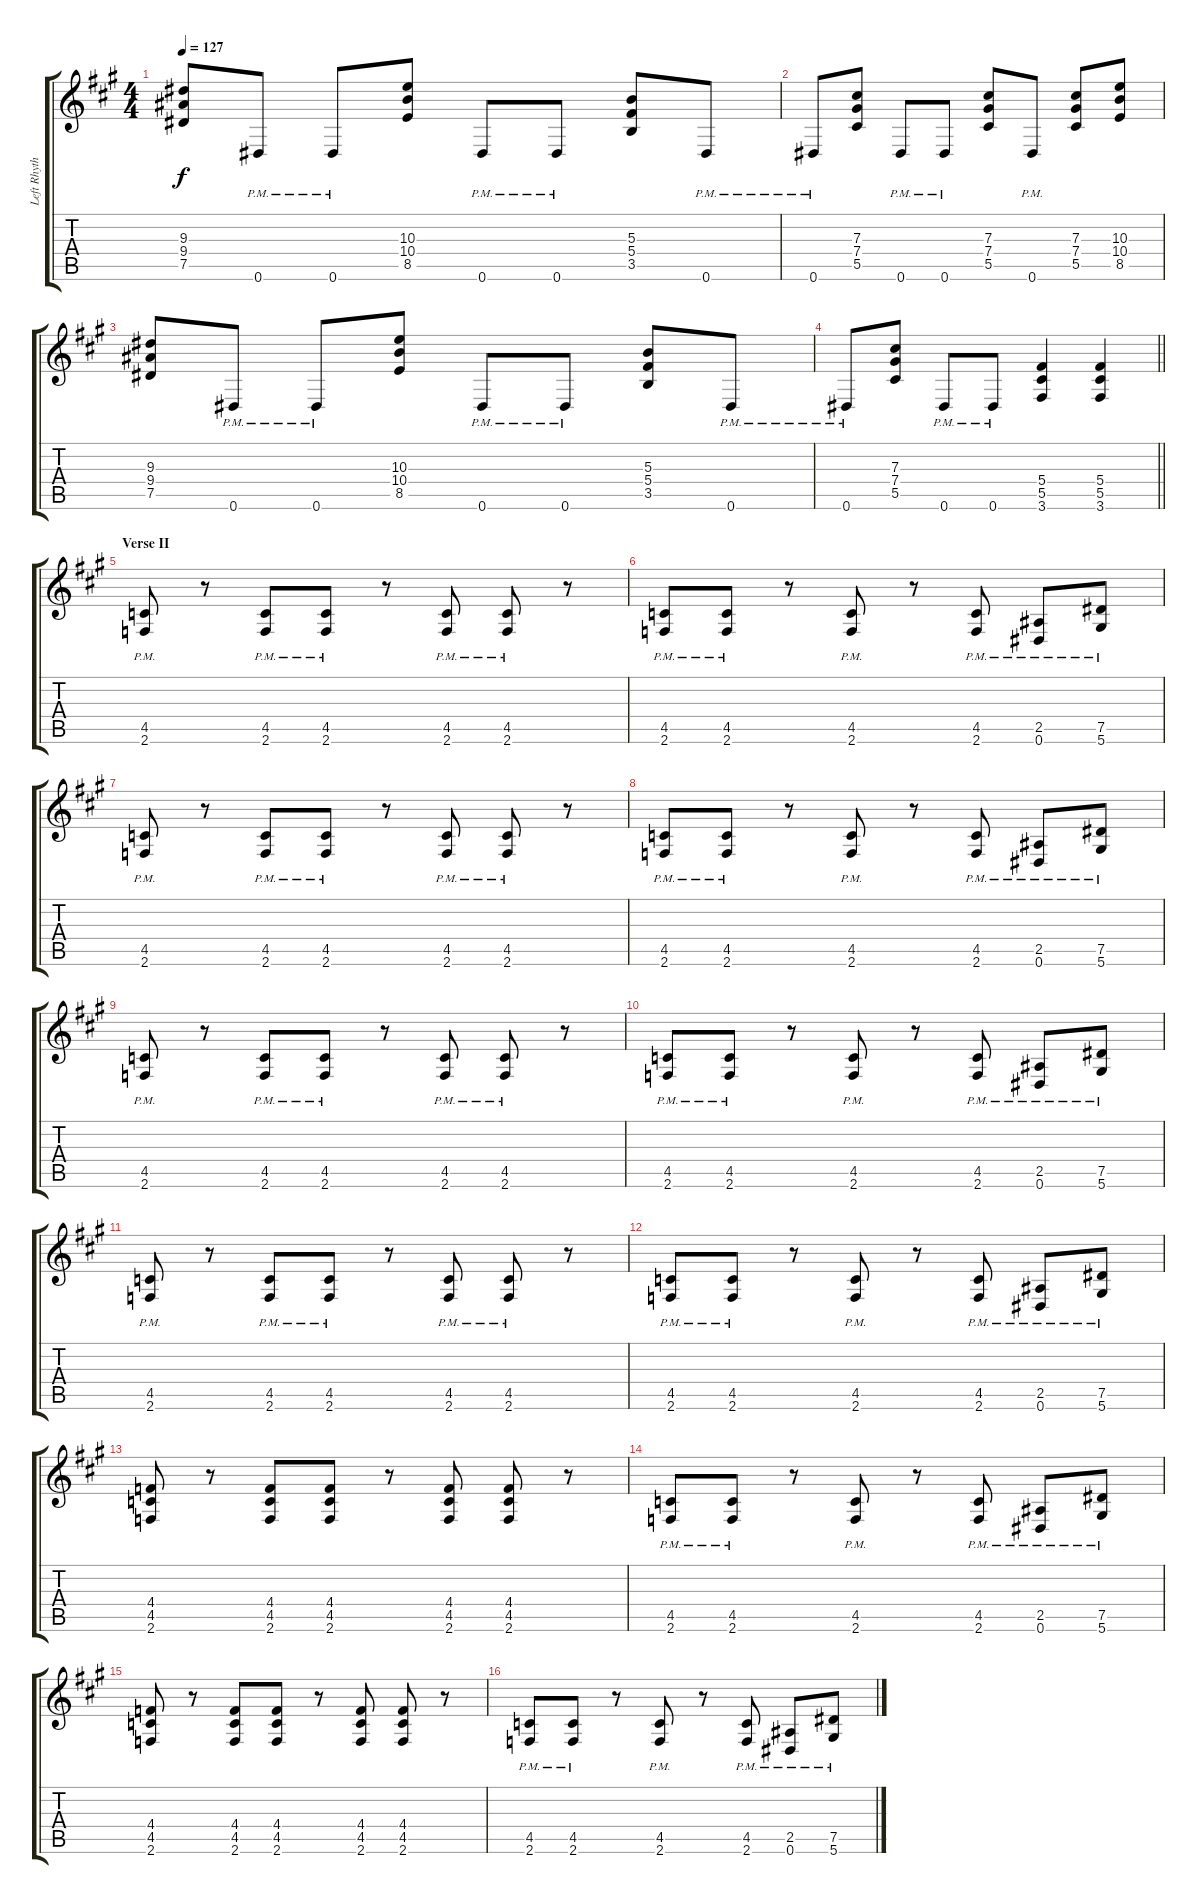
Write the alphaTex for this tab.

\track ("Left Rhythm Guitar" "Left Rhyth") {instrument overdrivenguitar}
\staff {score tabs}
\tuning (Eb4 Bb3 Gb3 Db3 Ab2 Eb2) {hide}
\ts (4 4)
\tempo 127
\clef g2
\ks a
(9.3 9.4 7.5).8{dy f} 0.6{pm}.8 0.6{pm}.8 (10.3 10.4 8.5).8 0.6{pm}.8 0.6{pm}.8 (5.3 5.4 3.5).8 0.6{pm}.8 |
0.6{pm}.8 (7.3 7.4 5.5).8 0.6{pm}.8 0.6{pm}.8 (7.3 7.4 5.5).8 0.6{pm}.8 (7.3 7.4 5.5).8 (10.3 10.4 8.5).8 |
(9.3 9.4 7.5).8 0.6{pm}.8 0.6{pm}.8 (10.3 10.4 8.5).8 0.6{pm}.8 0.6{pm}.8 (5.3 5.4 3.5).8 0.6{pm}.8 |
\barLineRight lightlight
0.6{pm}.8 (7.3 7.4 5.5).8 0.6{pm}.8 0.6{pm}.8 (5.4 5.5 3.6).4 (5.4 5.5 3.6).4 |
\section ("" "Verse II")
(4.5{pm} 2.6{pm}).8 r.8 (4.5{pm} 2.6{pm}).8 (4.5{pm} 2.6{pm}).8 r.8 (4.5{pm} 2.6{pm}).8 (4.5{pm} 2.6{pm}).8 r.8 |
(4.5{pm} 2.6{pm}).8 (4.5{pm} 2.6{pm}).8 r.8 (4.5{pm} 2.6{pm}).8 r.8 (4.5{pm} 2.6{pm}).8 (2.5{pm} 0.6{pm}).8 (7.5{pm} 5.6{pm}).8 |
(4.5{pm} 2.6{pm}).8 r.8 (4.5{pm} 2.6{pm}).8 (4.5{pm} 2.6{pm}).8 r.8 (4.5{pm} 2.6{pm}).8 (4.5{pm} 2.6{pm}).8 r.8 |
(4.5{pm} 2.6{pm}).8 (4.5{pm} 2.6{pm}).8 r.8 (4.5{pm} 2.6{pm}).8 r.8 (4.5{pm} 2.6{pm}).8 (2.5{pm} 0.6{pm}).8 (7.5{pm} 5.6{pm}).8 |
(4.5{pm} 2.6{pm}).8 r.8 (4.5{pm} 2.6{pm}).8 (4.5{pm} 2.6{pm}).8 r.8 (4.5{pm} 2.6{pm}).8 (4.5{pm} 2.6{pm}).8 r.8 |
(4.5{pm} 2.6{pm}).8 (4.5{pm} 2.6{pm}).8 r.8 (4.5{pm} 2.6{pm}).8 r.8 (4.5{pm} 2.6{pm}).8 (2.5{pm} 0.6{pm}).8 (7.5{pm} 5.6{pm}).8 |
(4.5{pm} 2.6{pm}).8 r.8 (4.5{pm} 2.6{pm}).8 (4.5{pm} 2.6{pm}).8 r.8 (4.5{pm} 2.6{pm}).8 (4.5{pm} 2.6{pm}).8 r.8 |
(4.5{pm} 2.6{pm}).8 (4.5{pm} 2.6{pm}).8 r.8 (4.5{pm} 2.6{pm}).8 r.8 (4.5{pm} 2.6{pm}).8 (2.5{pm} 0.6{pm}).8 (7.5{pm} 5.6{pm}).8 |
(4.4 4.5 2.6).8 r.8 (4.4 4.5 2.6).8 (4.4 4.5 2.6).8 r.8 (4.4 4.5 2.6).8 (4.4 4.5 2.6).8 r.8 |
(4.5{pm} 2.6{pm}).8 (4.5{pm} 2.6{pm}).8 r.8 (4.5{pm} 2.6{pm}).8 r.8 (4.5{pm} 2.6{pm}).8 (2.5{pm} 0.6{pm}).8 (7.5{pm} 5.6{pm}).8 |
(4.4 4.5 2.6).8 r.8 (4.4 4.5 2.6).8 (4.4 4.5 2.6).8 r.8 (4.4 4.5 2.6).8 (4.4 4.5 2.6).8 r.8 |
(4.5{pm} 2.6{pm}).8 (4.5{pm} 2.6{pm}).8 r.8 (4.5{pm} 2.6{pm}).8 r.8 (4.5{pm} 2.6{pm}).8 (2.5{pm} 0.6{pm}).8 (7.5{pm} 5.6{pm}).8
